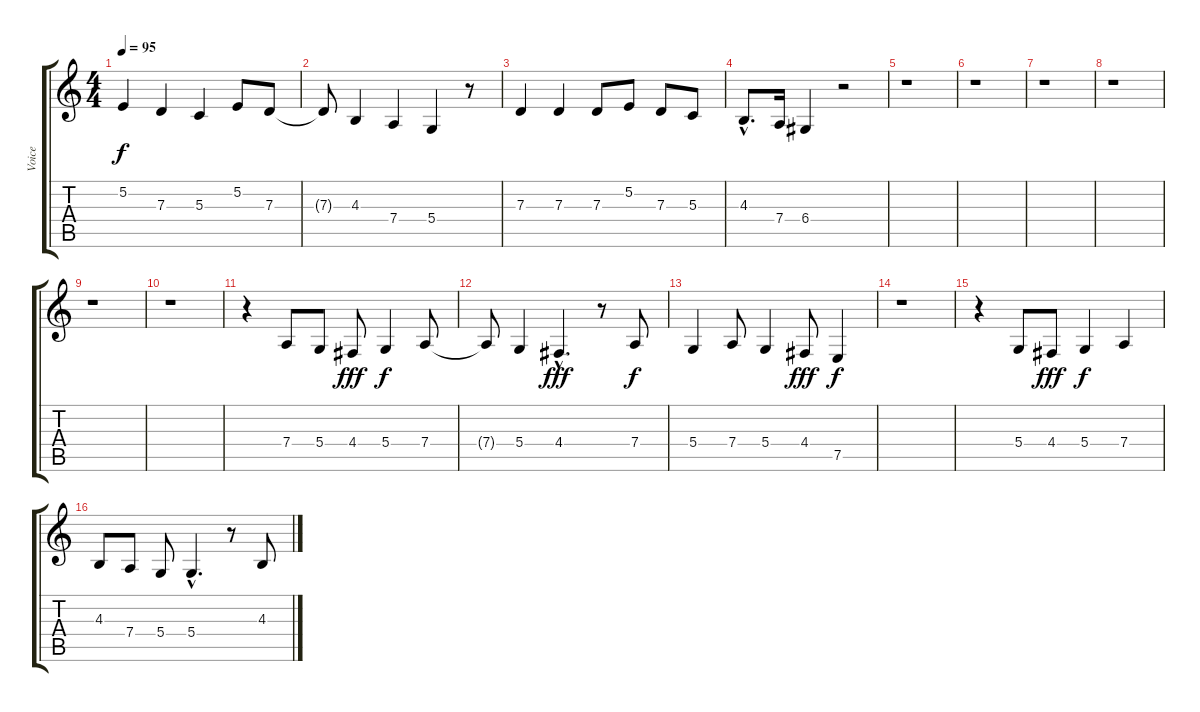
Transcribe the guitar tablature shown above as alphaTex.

\track ("Voice" "Voice") {instrument flute}
\staff {score tabs}
\tuning (E4 B3 G3 D3 A2 E2) {hide}
\ts (4 4)
\tempo 95
\clef g2
\ks c
5.2.4{dy f} 7.3.4 5.3.4 5.2.8 7.3.8 |
7.3{t}.8 4.3.4 7.4.4 5.4.4 r.8 |
7.3.4 7.3.4 7.3.8 5.2.8 7.3.8 5.3.8 |
4.3{hac}.8{d} 7.4.16 6.4.4 r.2 |
r.1 |
r.1 |
r.1 |
r.1 |
r.1 |
r.1 |
r.4 7.4.8 5.4.8 4.4.8{dy fff} 5.4.4{dy f} 7.4.8 |
7.4{t}.8 5.4.4 4.4{hac}.4{d dy fff} r.8 7.4.8{dy f} |
5.4.4 7.4.8 5.4.4 4.4.8{dy fff} 7.5.4{dy f} |
r.1 |
r.4 5.4.8 4.4.8{dy fff} 5.4.4{dy f} 7.4.4 |
4.3.8 7.4.8 5.4.8 5.4{hac}.4{d} r.8 4.3.8
